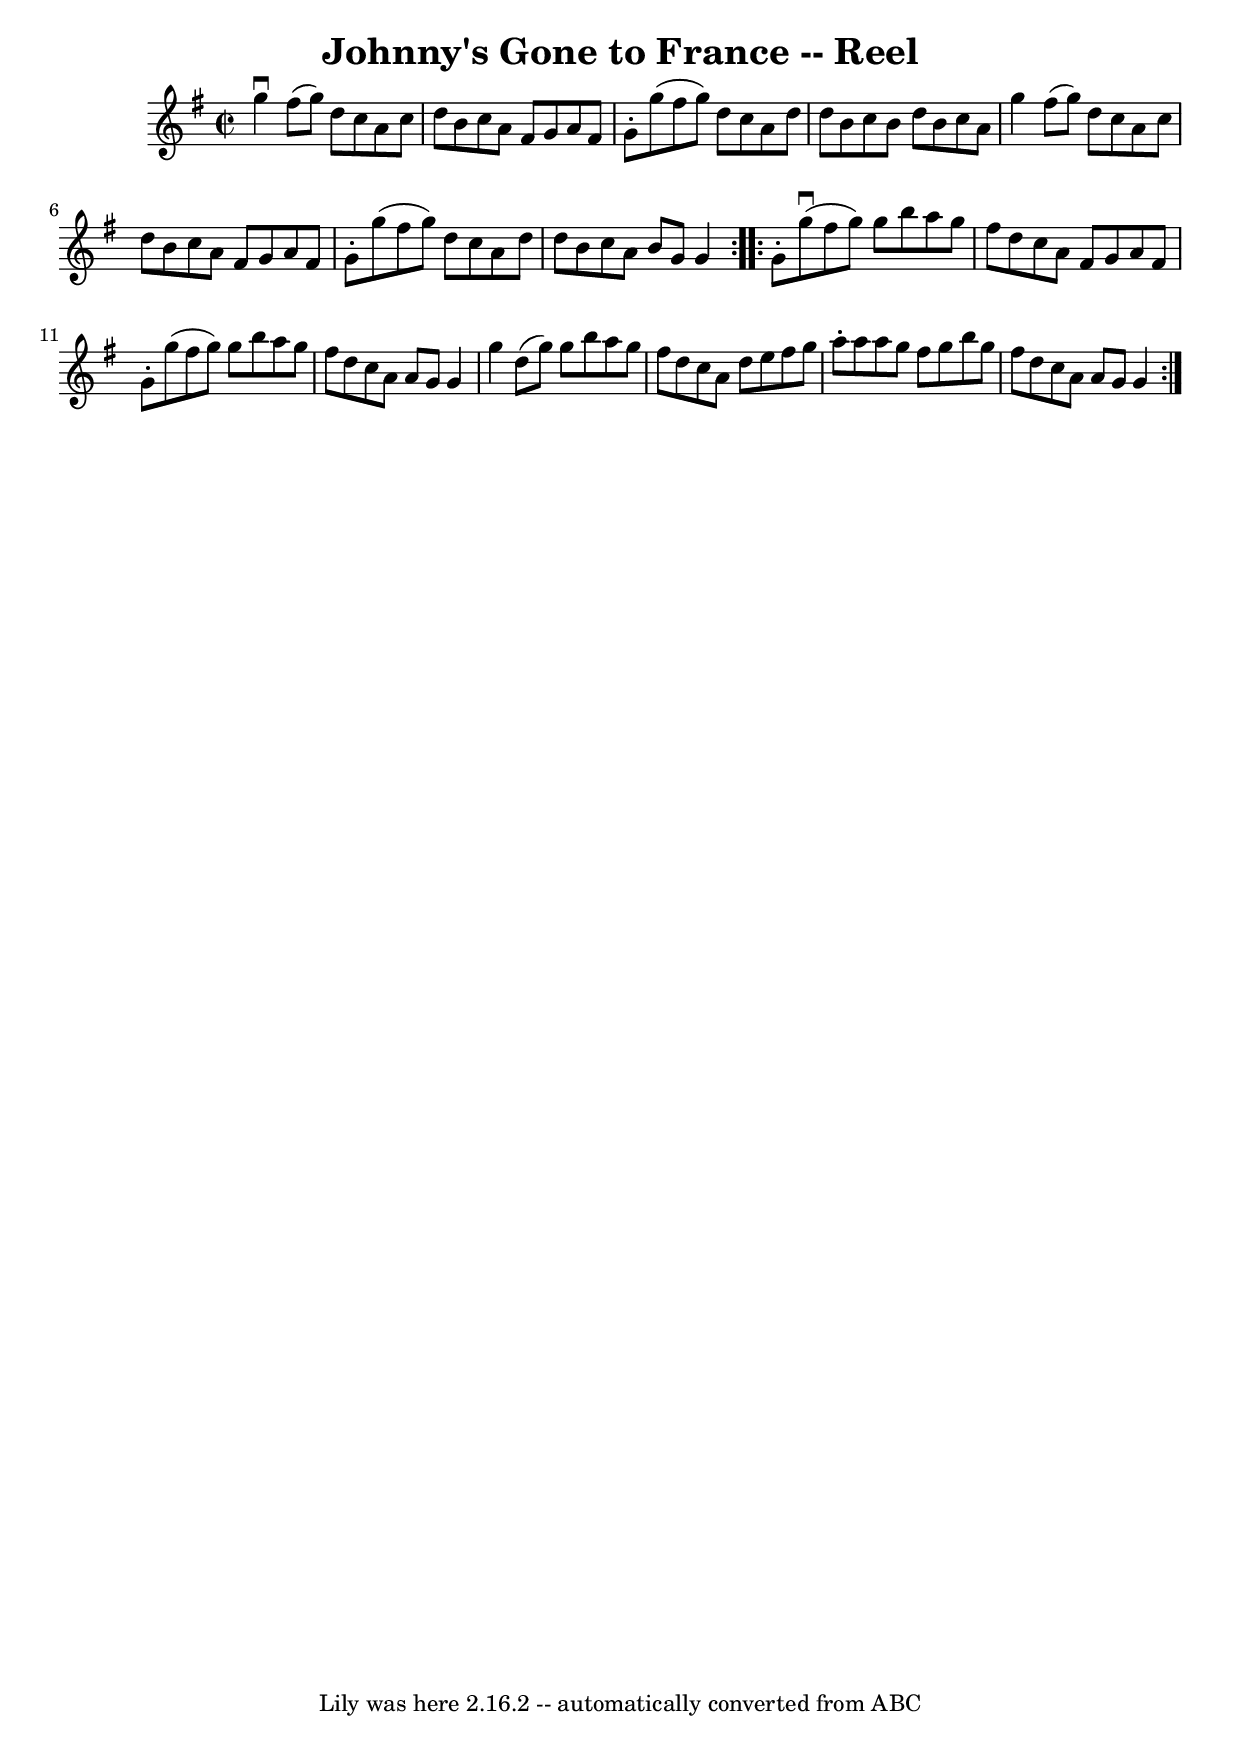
\version "2.7.40"
\include "Mammoth.ily"
\header {
	%% book = "Ryan's Mammoth Collection"
	crossRefNumber = "1"
	footnotes = ""
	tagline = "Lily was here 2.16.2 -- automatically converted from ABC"
	title = "Johnny's Gone to France -- Reel"
}
voicedefault =  {


\repeat volta 2 {
\override Staff.TimeSignature #'style = #'C
 \time 2/2 \key g \major g''4^\downbow fis''8 (g''8) d''8 c''8  
 a'8 c''8    |
 d''8 b'8 c''8 a'8 fis'8 g'8 a'8   
 fis'8    |
 g'8 -. g''8 (fis''8 g''8) d''8 c''8 a'8 
 d''8    |
 d''8 b'8 c''8 b'8 d''8 b'8 c''8 a'8  
  |
 g''4 fis''8 (g''8) d''8 c''8 a'8 c''8    
|
 d''8 b'8 c''8 a'8 fis'8 g'8 a'8 fis'8    
|
 g'8 -. g''8 (fis''8 g''8) d''8 c''8 a'8 d''8   
 |
 d''8 b'8 c''8 a'8 b'8 g'8 g'4    
} \repeat volta 2 { g'8 -. g''8^\downbow(fis''8 g''8) g''8    
b''8 a''8 g''8    |
 fis''8 d''8 c''8 a'8 fis'8    
g'8 a'8 fis'8    |
 g'8 -. g''8 (fis''8 g''8) g''8   
 b''8 a''8 g''8    |
 fis''8 d''8 c''8 a'8 a'8 g'8 
 g'4    |
 g''4 d''8 (g''8) g''8 b''8 a''8 g''8 
   |
 fis''8 d''8 c''8 a'8 d''8 e''8 fis''8 g''8   
 |
 a''8 -. a''8 a''8 g''8 fis''8 g''8 b''8 g''8    
|
 fis''8 d''8 c''8 a'8 a'8 g'8 g'4    }   
}

\score{
    <<

	\context Staff="default"
	{
	    \voicedefault 
	}

    >>
	\layout {
	}
	\midi {}
}
